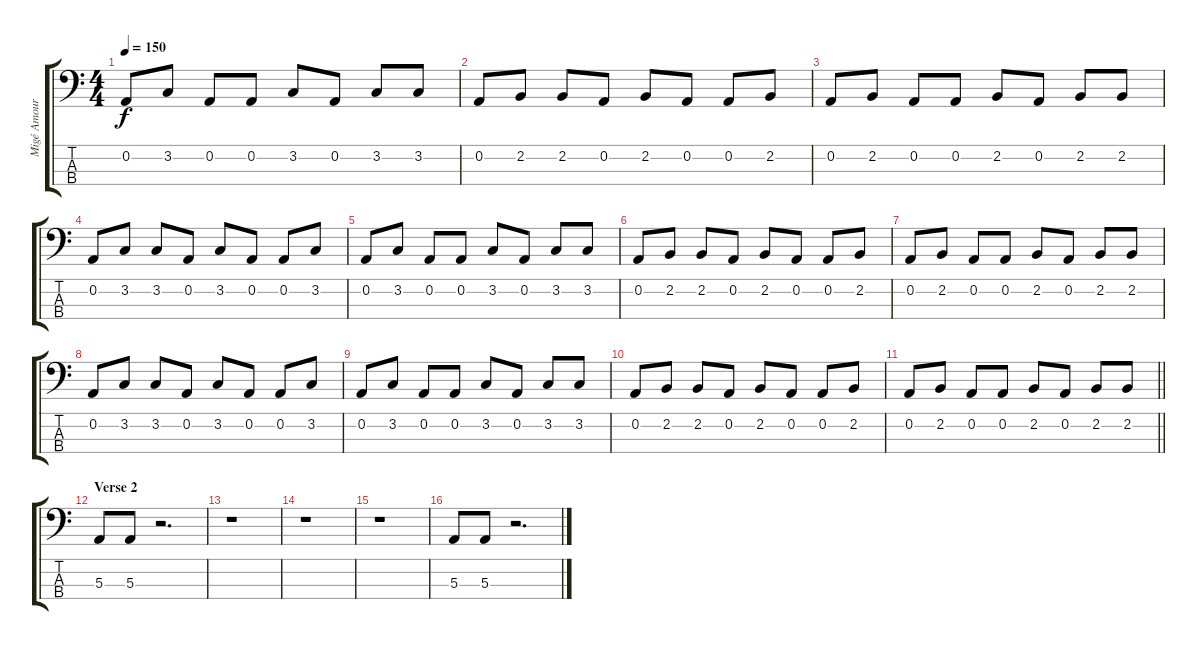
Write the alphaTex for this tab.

\track ("Migé Amour (Bass)" "Migé Amour") {instrument electricbassfinger}
\staff {score tabs}
\tuning (D2 A1 E1 B0) {hide}
\ts (4 4)
\tempo 150
\clef f4
\ks c
0.2.8{dy f} 3.2.8 0.2.8 0.2.8 3.2.8 0.2.8 3.2.8 3.2.8 |
0.2.8 2.2.8 2.2.8 0.2.8 2.2.8 0.2.8 0.2.8 2.2.8 |
0.2.8 2.2.8 0.2.8 0.2.8 2.2.8 0.2.8 2.2.8 2.2.8 |
0.2.8 3.2.8 3.2.8 0.2.8 3.2.8 0.2.8 0.2.8 3.2.8 |
0.2.8 3.2.8 0.2.8 0.2.8 3.2.8 0.2.8 3.2.8 3.2.8 |
0.2.8 2.2.8 2.2.8 0.2.8 2.2.8 0.2.8 0.2.8 2.2.8 |
0.2.8 2.2.8 0.2.8 0.2.8 2.2.8 0.2.8 2.2.8 2.2.8 |
0.2.8 3.2.8 3.2.8 0.2.8 3.2.8 0.2.8 0.2.8 3.2.8 |
0.2.8 3.2.8 0.2.8 0.2.8 3.2.8 0.2.8 3.2.8 3.2.8 |
0.2.8 2.2.8 2.2.8 0.2.8 2.2.8 0.2.8 0.2.8 2.2.8 |
\barLineRight lightlight
0.2.8 2.2.8 0.2.8 0.2.8 2.2.8 0.2.8 2.2.8 2.2.8 |
\section ("" "Verse 2")
5.3.8 5.3.8 r.2{d} |
r.1 |
r.1 |
r.1 |
5.3.8 5.3.8 r.2{d}
